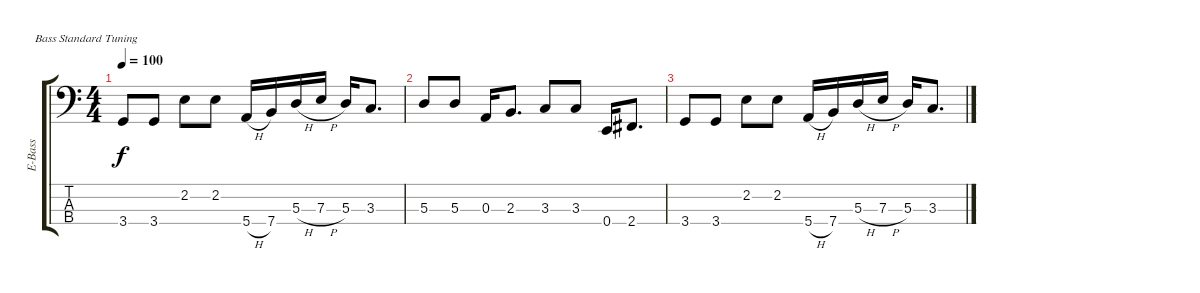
\bracketExtendMode groupsimilarinstruments
\otherSystemsTrackNameOrientation horizontal
\track ("Bass" "E-Bass") {instrument electricbassfinger}
\staff {score tabs}
\tuning (G2 D2 A1 E1)
\ts (4 4)
\tempo 100
\clef f4
\ks c
3.4.8{dy f beam Up} 3.4.8{beam Up} 2.2.8{beam Down} 2.2.8{beam Down} 5.4{h}.16{beam Up} 7.4.16{beam Up} 5.3{h}.16{beam Up} 7.3{h}.16{beam Up} 5.3.16{beam Up} 3.3.8{d beam Up} |
5.3.8{beam Up} 5.3.8{beam Up} 0.3.16{beam Up} 2.3.8{d beam Up} 3.3.8{beam Up} 3.3.8{beam Up} 0.4.16{beam Up} 2.4{acc #}.8{d beam Up} |
3.4.8{beam Up} 3.4.8{beam Up} 2.2.8{beam Down} 2.2.8{beam Down} 5.4{h}.16{beam Up} 7.4.16{beam Up} 5.3{h}.16{beam Up} 7.3{h}.16{beam Up} 5.3.16{beam Up} 3.3.8{d beam Up}
